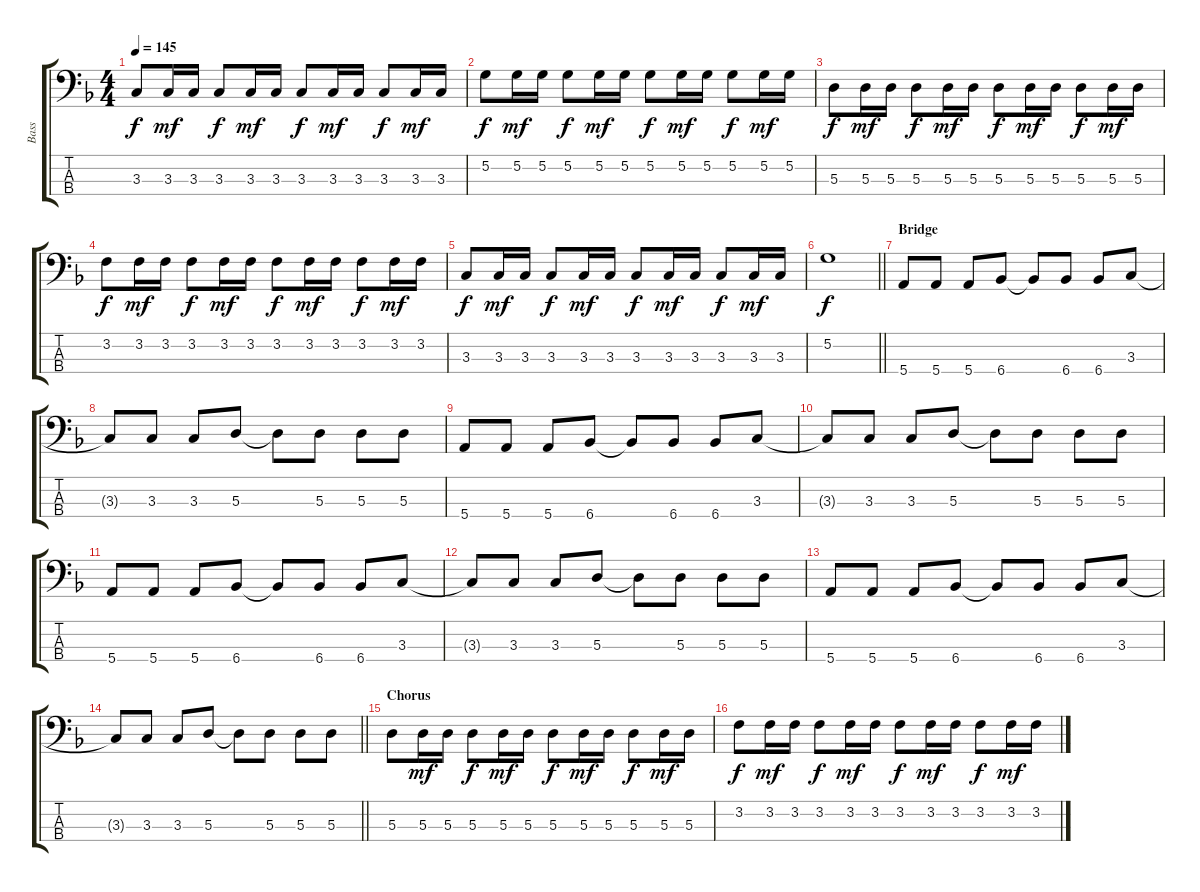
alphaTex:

\track ("Bass" "Bass") {instrument electricbassfinger}
\staff {score tabs}
\tuning (G2 D2 A1 E1) {hide}
\ts (4 4)
\tempo 145
\clef f4
\ks f
3.3.8{dy f} 3.3.16{dy mf} 3.3.16 3.3.8{dy f} 3.3.16{dy mf} 3.3.16 3.3.8{dy f} 3.3.16{dy mf} 3.3.16 3.3.8{dy f} 3.3.16{dy mf} 3.3.16 |
5.2.8{dy f} 5.2.16{dy mf} 5.2.16 5.2.8{dy f} 5.2.16{dy mf} 5.2.16 5.2.8{dy f} 5.2.16{dy mf} 5.2.16 5.2.8{dy f} 5.2.16{dy mf} 5.2.16 |
5.3.8{dy f} 5.3.16{dy mf} 5.3.16 5.3.8{dy f} 5.3.16{dy mf} 5.3.16 5.3.8{dy f} 5.3.16{dy mf} 5.3.16 5.3.8{dy f} 5.3.16{dy mf} 5.3.16 |
3.2.8{dy f} 3.2.16{dy mf} 3.2.16 3.2.8{dy f} 3.2.16{dy mf} 3.2.16 3.2.8{dy f} 3.2.16{dy mf} 3.2.16 3.2.8{dy f} 3.2.16{dy mf} 3.2.16 |
3.3.8{dy f} 3.3.16{dy mf} 3.3.16 3.3.8{dy f} 3.3.16{dy mf} 3.3.16 3.3.8{dy f} 3.3.16{dy mf} 3.3.16 3.3.8{dy f} 3.3.16{dy mf} 3.3.16 |
\barLineRight lightlight
5.2.1{dy f} |
\section ("" "Bridge")
5.4.8 5.4.8 5.4.8 6.4.8 6.4{t}.8 6.4.8 6.4.8 3.3.8 |
3.3{t}.8 3.3.8 3.3.8 5.3.8 5.3{t}.8 5.3.8 5.3.8 5.3.8 |
5.4.8 5.4.8 5.4.8 6.4.8 6.4{t}.8 6.4.8 6.4.8 3.3.8 |
3.3{t}.8 3.3.8 3.3.8 5.3.8 5.3{t}.8 5.3.8 5.3.8 5.3.8 |
5.4.8 5.4.8 5.4.8 6.4.8 6.4{t}.8 6.4.8 6.4.8 3.3.8 |
3.3{t}.8 3.3.8 3.3.8 5.3.8 5.3{t}.8 5.3.8 5.3.8 5.3.8 |
5.4.8 5.4.8 5.4.8 6.4.8 6.4{t}.8 6.4.8 6.4.8 3.3.8 |
\barLineRight lightlight
3.3{t}.8 3.3.8 3.3.8 5.3.8 5.3{t}.8 5.3.8 5.3.8 5.3.8 |
\section ("" "Chorus")
5.3.8 5.3.16{dy mf} 5.3.16 5.3.8{dy f} 5.3.16{dy mf} 5.3.16 5.3.8{dy f} 5.3.16{dy mf} 5.3.16 5.3.8{dy f} 5.3.16{dy mf} 5.3.16 |
3.2.8{dy f} 3.2.16{dy mf} 3.2.16 3.2.8{dy f} 3.2.16{dy mf} 3.2.16 3.2.8{dy f} 3.2.16{dy mf} 3.2.16 3.2.8{dy f} 3.2.16{dy mf} 3.2.16
